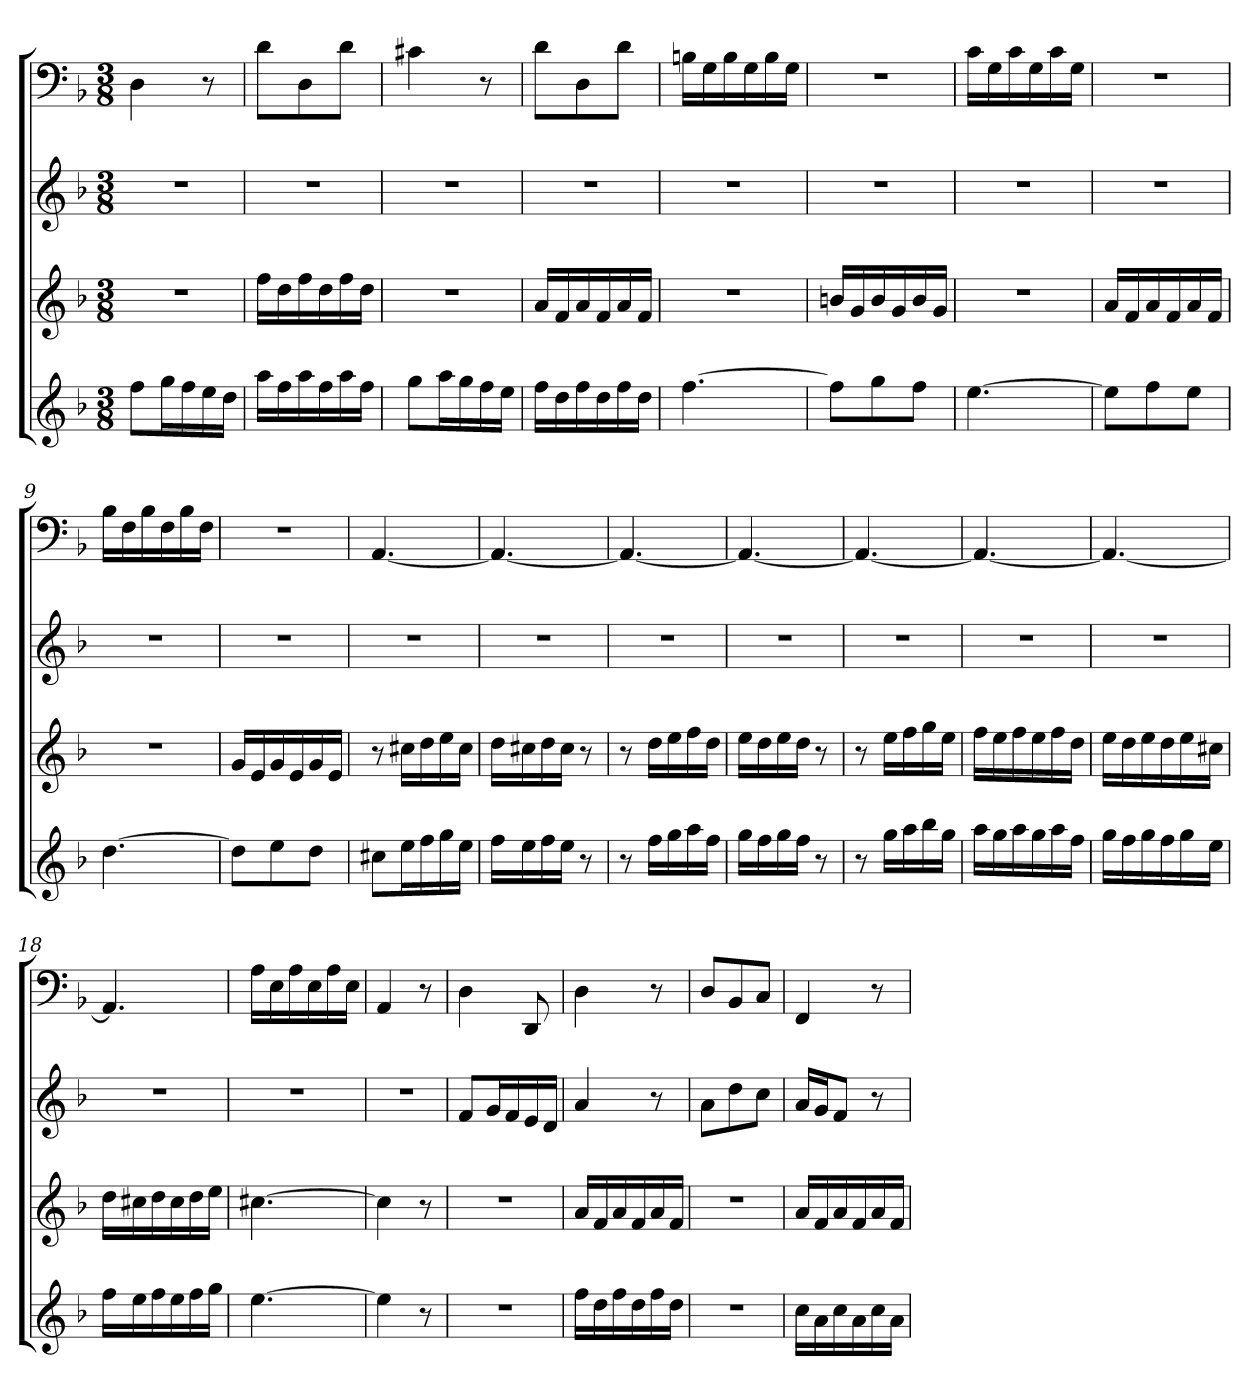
**kern	**kern	**kern	**kern
*part4	*part3	*part2	*part1
*staff4	*staff3	*staff2	*staff1
*	*	*	*clefF4
*k[b-]	*k[b-]	*k[b-]	*k[b-]
*d:	*d:	*d:	*d:
*M3/8	*M3/8	*M3/8	*M3/8
=1	=1	=1	=1
8ffL	4.r	4.r	4D
16ggL	.	.	.
16ff	.	.	.
16ee	.	.	8r
16ddJJ	.	.	.
=2	=2	=2	=2
16aaLL	16ffLL	4.r	8d\L
16ff	16dd	.	.
16aa	16ff	.	8D\
16ff	16dd	.	.
16aa	16ff	.	8d\J
16ffJJ	16ddJJ	.	.
=3	=3	=3	=3
8ggL	4.r	4.r	4c#X
16aaL	.	.	.
16gg	.	.	.
16ff	.	.	8r
16eeJJ	.	.	.
=4	=4	=4	=4
16ffLL	16aLL	4.r	8d\L
16dd	16f	.	.
16ff	16a	.	8D\
16dd	16f	.	.
16ff	16a	.	8d\J
16ddJJ	16fJJ	.	.
=5	=5	=5	=5
[4.ff	4.r	4.r	16Bn\LL
.	.	.	16G\
.	.	.	16B\
.	.	.	16G\
.	.	.	16B\
.	.	.	16G\JJ
=6	=6	=6	=6
8ffL]	16bnLL	4.r	4.r
.	16g	.	.
8gg	16b	.	.
.	16g	.	.
8ffJ	16b	.	.
.	16gJJ	.	.
=7	=7	=7	=7
[4.ee	4.r	4.r	16c\LL
.	.	.	16G\
.	.	.	16c\
.	.	.	16G\
.	.	.	16c\
.	.	.	16G\JJ
=8	=8	=8	=8
8eeL]	16aLL	4.r	4.r
.	16f	.	.
8ff	16a	.	.
.	16f	.	.
8eeJ	16a	.	.
.	16fJJ	.	.
=9	=9	=9	=9
[4.dd	4.r	4.r	16B-\LL
.	.	.	16F\
.	.	.	16B-\
.	.	.	16F\
.	.	.	16B-\
.	.	.	16F\JJ
=10	=10	=10	=10
8ddL]	16gLL	4.r	4.r
.	16e	.	.
8ee	16g	.	.
.	16e	.	.
8ddJ	16g	.	.
.	16eJJ	.	.
=11	=11	=11	=11
8cc#XL	8r	4.r	[4.AA
16eeL	16cc#XLL	.	.
16ff	16dd	.	.
16gg	16ee	.	.
16eeJJ	16cc#JJ	.	.
=12	=12	=12	=12
16ffLL	16ddLL	4.r	4.AA_
16ee	16cc#X	.	.
16ff	16dd	.	.
16eeJJ	16cc#JJ	.	.
8r	8r	.	.
=13	=13	=13	=13
8r	8r	4.r	4.AA_
16ffLL	16ddLL	.	.
16gg	16ee	.	.
16aa	16ff	.	.
16ffJJ	16ddJJ	.	.
=14	=14	=14	=14
16ggLL	16eeLL	4.r	4.AA_
16ff	16dd	.	.
16gg	16ee	.	.
16ffJJ	16ddJJ	.	.
8r	8r	.	.
=15	=15	=15	=15
8r	8r	4.r	4.AA_
16ggLL	16eeLL	.	.
16aa	16ff	.	.
16bb-	16gg	.	.
16ggJJ	16eeJJ	.	.
=16	=16	=16	=16
16aaLL	16ffLL	4.r	4.AA_
16gg	16ee	.	.
16aa	16ff	.	.
16gg	16ee	.	.
16aa	16ff	.	.
16ffJJ	16ddJJ	.	.
=17	=17	=17	=17
16ggLL	16eeLL	4.r	4.AA_
16ff	16dd	.	.
16gg	16ee	.	.
16ff	16dd	.	.
16gg	16ee	.	.
16eeJJ	16cc#XJJ	.	.
=18	=18	=18	=18
16ffLL	16ddLL	4.r	4.AA]
16ee	16cc#X	.	.
16ff	16dd	.	.
16ee	16cc#	.	.
16ff	16dd	.	.
16ggJJ	16eeJJ	.	.
=19	=19	=19	=19
[4.ee	[4.cc#X	4.r	16A\LL
.	.	.	16E\
.	.	.	16A\
.	.	.	16E\
.	.	.	16A\
.	.	.	16E\JJ
=20	=20	=20	=20
4ee]	4cc#]	4.r	4AA
8r	8r	.	8r
=21	=21	=21	=21
4.r	4.r	8fL	4D
.	.	16gL	.
.	.	16f	.
.	.	16e	8DD
.	.	16dJJ	.
=22	=22	=22	=22
16ffLL	16aLL	4a	4D
16dd	16f	.	.
16ff	16a	.	.
16dd	16f	.	.
16ff	16a	8r	8r
16ddJJ	16fJJ	.	.
=23	=23	=23	=23
4.r	4.r	8aL	8D/L
.	.	8dd	8BB-/
.	.	8ccJ	8C/J
=24	=24	=24	=24
16ccLL	16aLL	16aLL	4FF
16a	16f	16gJ	.
16cc	16a	8fJ	.
16a	16f	.	.
16cc	16a	8r	8r
16aJJ	16fJJ	.	.
=	=	=	=
*-	*-	*-	*-
